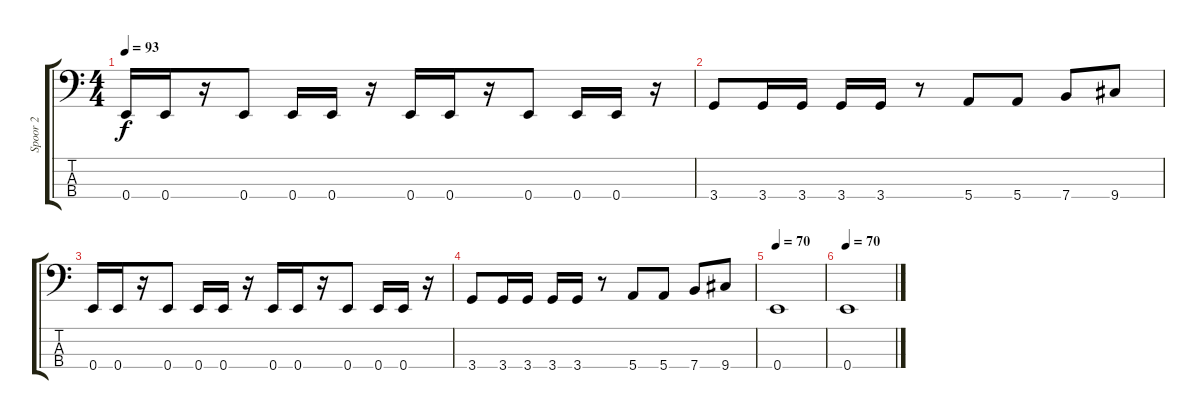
\track ("Spoor 2" "Spoor 2") {instrument electricbassfinger}
\staff {score tabs}
\tuning (G2 D2 A1 E1) {hide}
\ts (4 4)
\tempo 93
\clef f4
\ks c
0.4.16{dy f} 0.4.16 r.16 0.4.8 0.4.16 0.4.16 r.16 0.4.16 0.4.16 r.16 0.4.8 0.4.16 0.4.16 r.16 |
3.4.8 3.4.16 3.4.16 3.4.16 3.4.16 r.8 5.4.8 5.4.8 7.4.8 9.4.8 |
0.4.16 0.4.16 r.16 0.4.8 0.4.16 0.4.16 r.16 0.4.16 0.4.16 r.16 0.4.8 0.4.16 0.4.16 r.16 |
3.4.8 3.4.16 3.4.16 3.4.16 3.4.16 r.8 5.4.8 5.4.8 7.4.8 9.4.8 |
\tempo 70
0.4.1 |
\tempo 70
0.4.1
